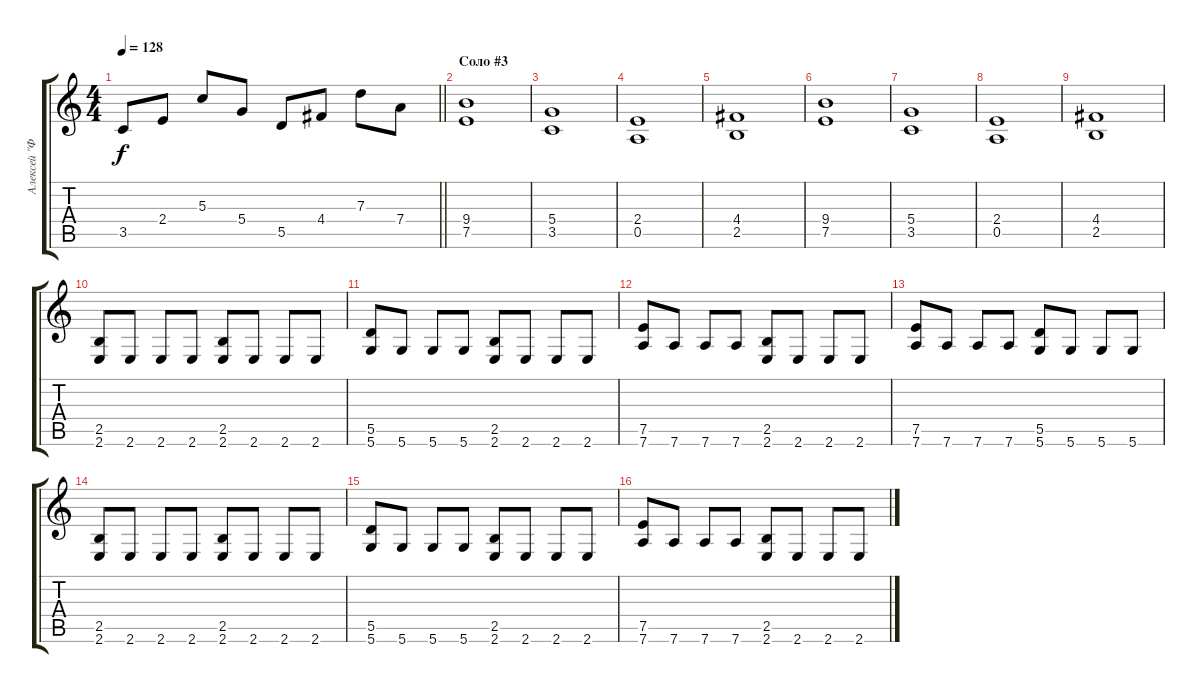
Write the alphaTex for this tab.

\track ("Алексей \"Феникс\" Аликин" "Алексей \"Ф") {instrument distortionguitar}
\staff {score tabs}
\tuning (E4 B3 G3 D3 A2 D2) {hide}
\ts (4 4)
\tempo 128
\clef g2
\barLineRight lightlight
\ks c
3.5.8{dy f} 2.4.8 5.3.8 5.4.8 5.5.8 4.4.8 7.3.8 7.4.8 |
\section ("" "Соло #3")
(9.4 7.5).1 |
(5.4 3.5).1 |
(2.4 0.5).1 |
(4.4 2.5).1 |
(9.4 7.5).1 |
(5.4 3.5).1 |
(2.4 0.5).1 |
(4.4 2.5).1 |
(2.5 2.6).8 2.6.8 2.6.8 2.6.8 (2.5 2.6).8 2.6.8 2.6.8 2.6.8 |
(5.5 5.6).8 5.6.8 5.6.8 5.6.8 (2.5 2.6).8 2.6.8 2.6.8 2.6.8 |
(7.5 7.6).8 7.6.8 7.6.8 7.6.8 (2.5 2.6).8 2.6.8 2.6.8 2.6.8 |
(7.5 7.6).8 7.6.8 7.6.8 7.6.8 (5.5 5.6).8 5.6.8 5.6.8 5.6.8 |
(2.5 2.6).8 2.6.8 2.6.8 2.6.8 (2.5 2.6).8 2.6.8 2.6.8 2.6.8 |
(5.5 5.6).8 5.6.8 5.6.8 5.6.8 (2.5 2.6).8 2.6.8 2.6.8 2.6.8 |
(7.5 7.6).8 7.6.8 7.6.8 7.6.8 (2.5 2.6).8 2.6.8 2.6.8 2.6.8
